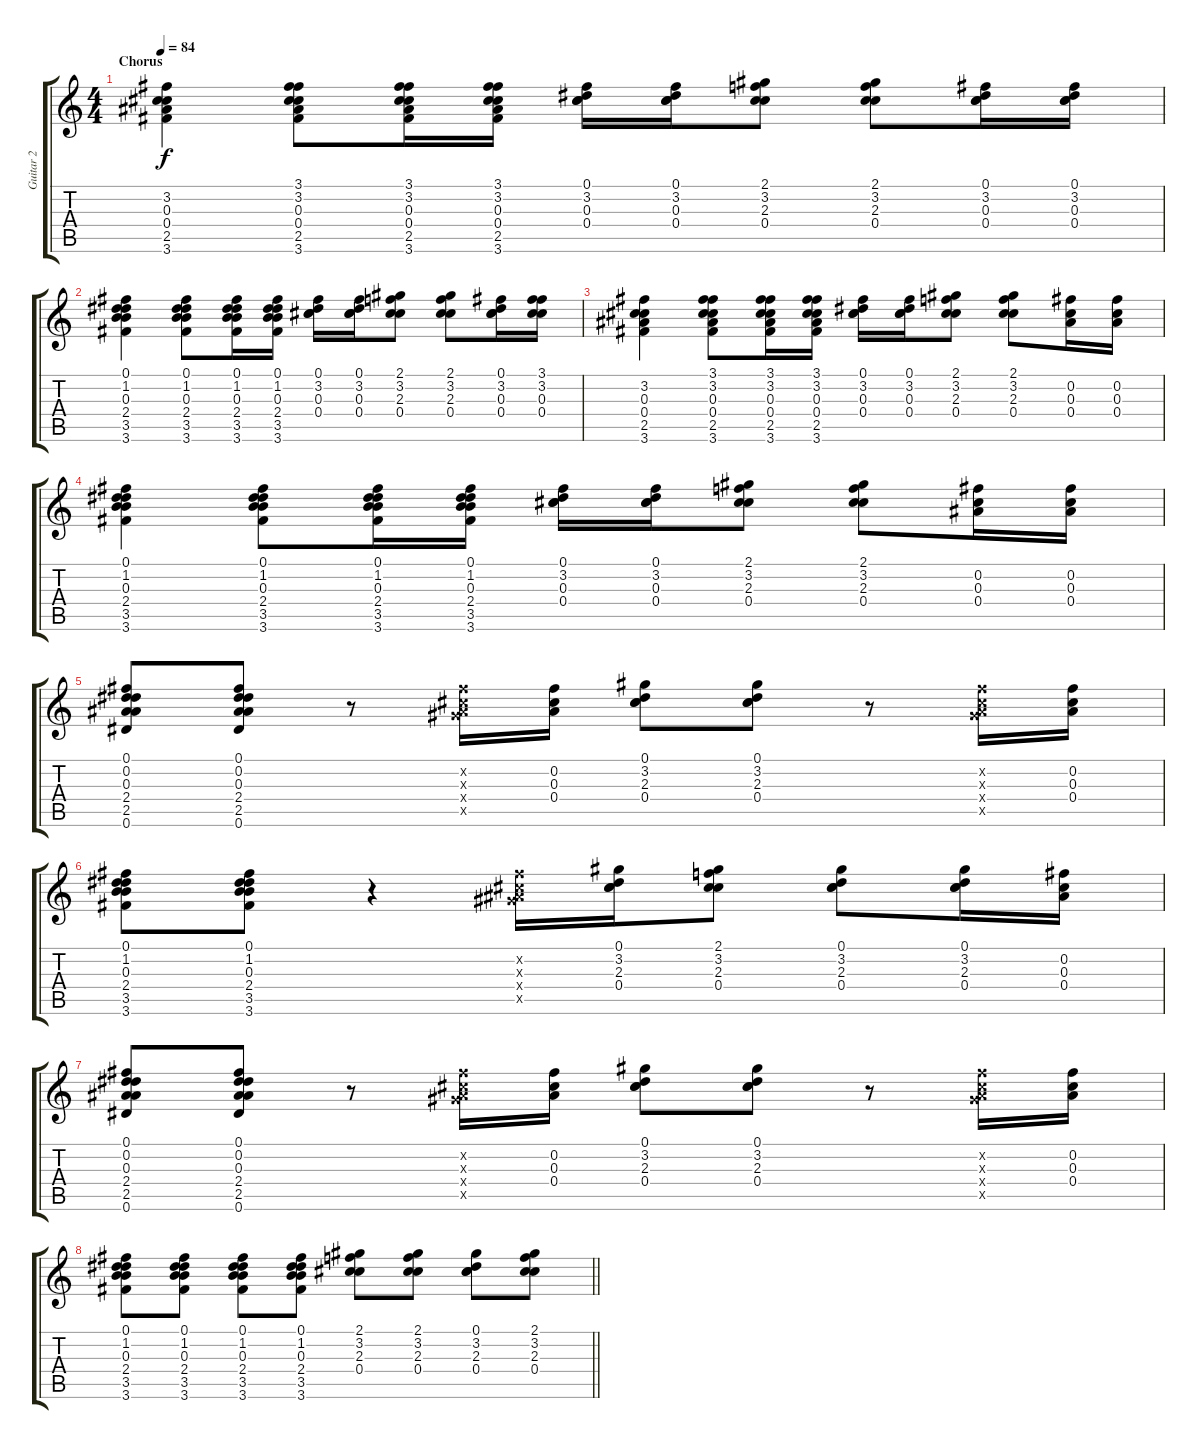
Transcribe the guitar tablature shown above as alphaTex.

\track ("Guitar 2" "Guitar 2") {instrument electricguitarclean}
\staff {score tabs}
\tuning (Eb4 Bb3 Gb4 Db4 Ab3 Eb3) {hide}
\ts (4 4)
\section ("" "Chorus")
\tempo 84
\clef g2
\ks c
(3.2 0.3 0.4 2.5 3.6).4{dy f} (3.1 3.2 0.3 0.4 2.5 3.6).8 (3.1 3.2 0.3 0.4 2.5 3.6).16 (3.1 3.2 0.3 0.4 2.5 3.6).16 (0.1 3.2 0.3 0.4).16 (0.1 3.2 0.3 0.4).16 (2.1 3.2 2.3 0.4).8 (2.1 3.2 2.3 0.4).8 (0.1 3.2 0.3 0.4).16 (0.1 3.2 0.3 0.4).16 |
(0.1 1.2 0.3 2.4 3.5 3.6).4 (0.1 1.2 0.3 2.4 3.5 3.6).8 (0.1 1.2 0.3 2.4 3.5 3.6).16 (0.1 1.2 0.3 2.4 3.5 3.6).16 (0.1 3.2 0.3 0.4).16 (0.1 3.2 0.3 0.4).16 (2.1 3.2 2.3 0.4).8 (2.1 3.2 2.3 0.4).8 (0.1 3.2 0.3 0.4).16 (3.1 3.2 0.3 0.4).16 |
(3.2 0.3 0.4 2.5 3.6).4 (3.1 3.2 0.3 0.4 2.5 3.6).8 (3.1 3.2 0.3 0.4 2.5 3.6).16 (3.1 3.2 0.3 0.4 2.5 3.6).16 (0.1 3.2 0.3 0.4).16 (0.1 3.2 0.3 0.4).16 (2.1 3.2 2.3 0.4).8 (2.1 3.2 2.3 0.4).8 (0.2 0.3 0.4).16 (0.2 0.3 0.4).16 |
(0.1 1.2 0.3 2.4 3.5 3.6).4 (0.1 1.2 0.3 2.4 3.5 3.6).8 (0.1 1.2 0.3 2.4 3.5 3.6).16 (0.1 1.2 0.3 2.4 3.5 3.6).16 (0.1 3.2 0.3 0.4).16 (0.1 3.2 0.3 0.4).16 (2.1 3.2 2.3 0.4).8 (2.1 3.2 2.3 0.4).8 (0.2 0.3 0.4).16 (0.2 0.3 0.4).16 |
(0.1 0.2 0.3 2.4 2.5 0.6).8 (0.1 0.2 0.3 2.4 2.5 0.6).8 r.8 (0.2{x} 0.3{x} 0.4{x} 0.5{x}).16 (0.2 0.3 0.4).16 (0.1 3.2 2.3 0.4).8 (0.1 3.2 2.3 0.4).8 r.8 (0.2{x} 0.3{x} 0.4{x} 0.5{x}).16 (0.2 0.3 0.4).16 |
(0.1 1.2 0.3 2.4 3.5 3.6).8 (0.1 1.2 0.3 2.4 3.5 3.6).8 r.4 (0.2{x} 0.3{x} 0.4{x} 0.5{x}).16 (0.1 3.2 2.3 0.4).16 (2.1 3.2 2.3 0.4).8 (0.1 3.2 2.3 0.4).8 (0.1 3.2 2.3 0.4).16 (0.2 0.3 0.4).16 |
(0.1 0.2 0.3 2.4 2.5 0.6).8 (0.1 0.2 0.3 2.4 2.5 0.6).8 r.8 (0.2{x} 0.3{x} 0.4{x} 0.5{x}).16 (0.2 0.3 0.4).16 (0.1 3.2 2.3 0.4).8 (0.1 3.2 2.3 0.4).8 r.8 (0.2{x} 0.3{x} 0.4{x} 0.5{x}).16 (0.2 0.3 0.4).16 |
\barLineRight lightlight
(0.1 1.2 0.3 2.4 3.5 3.6).8 (0.1 1.2 0.3 2.4 3.5 3.6).8 (0.1 1.2 0.3 2.4 3.5 3.6).8 (0.1 1.2 0.3 2.4 3.5 3.6).8 (2.1 3.2 2.3 0.4).8 (2.1 3.2 2.3 0.4).8 (0.1 3.2 2.3 0.4).8 (2.1 3.2 2.3 0.4).8
